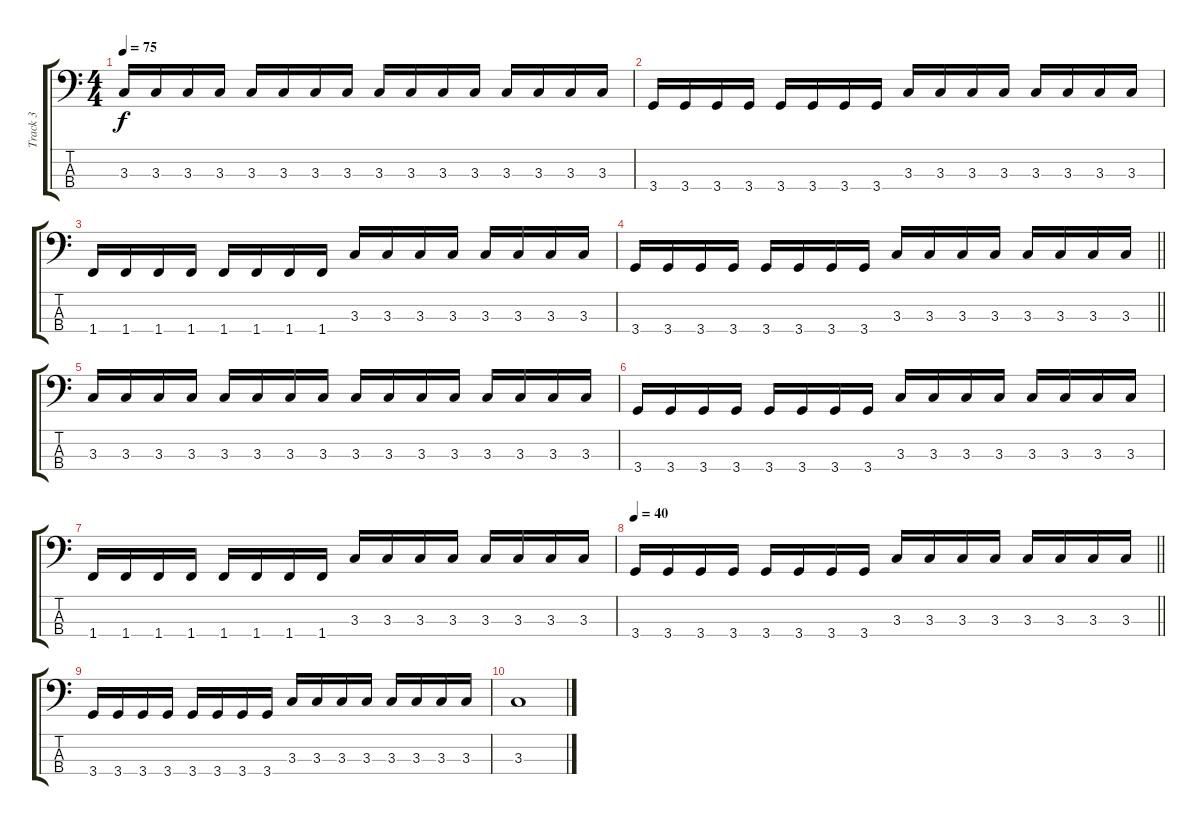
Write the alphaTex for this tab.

\track ("Track 3" "Track 3") {instrument electricbasspick}
\staff {score tabs}
\tuning (G2 D2 A1 E1) {hide}
\ts (4 4)
\tempo 75
\clef f4
\ks c
3.3.16{dy f} 3.3.16 3.3.16 3.3.16 3.3.16 3.3.16 3.3.16 3.3.16 3.3.16 3.3.16 3.3.16 3.3.16 3.3.16 3.3.16 3.3.16 3.3.16 |
3.4.16 3.4.16 3.4.16 3.4.16 3.4.16 3.4.16 3.4.16 3.4.16 3.3.16 3.3.16 3.3.16 3.3.16 3.3.16 3.3.16 3.3.16 3.3.16 |
1.4.16 1.4.16 1.4.16 1.4.16 1.4.16 1.4.16 1.4.16 1.4.16 3.3.16 3.3.16 3.3.16 3.3.16 3.3.16 3.3.16 3.3.16 3.3.16 |
\barLineRight lightlight
3.4.16 3.4.16 3.4.16 3.4.16 3.4.16 3.4.16 3.4.16 3.4.16 3.3.16 3.3.16 3.3.16 3.3.16 3.3.16 3.3.16 3.3.16 3.3.16 |
3.3.16 3.3.16 3.3.16 3.3.16 3.3.16 3.3.16 3.3.16 3.3.16 3.3.16 3.3.16 3.3.16 3.3.16 3.3.16 3.3.16 3.3.16 3.3.16 |
3.4.16 3.4.16 3.4.16 3.4.16 3.4.16 3.4.16 3.4.16 3.4.16 3.3.16 3.3.16 3.3.16 3.3.16 3.3.16 3.3.16 3.3.16 3.3.16 |
1.4.16 1.4.16 1.4.16 1.4.16 1.4.16 1.4.16 1.4.16 1.4.16 3.3.16 3.3.16 3.3.16 3.3.16 3.3.16 3.3.16 3.3.16 3.3.16 |
\tempo 40
\barLineRight lightlight
3.4.16 3.4.16 3.4.16 3.4.16 3.4.16 3.4.16 3.4.16 3.4.16 3.3.16 3.3.16 3.3.16 3.3.16 3.3.16 3.3.16 3.3.16 3.3.16 |
3.4.16 3.4.16 3.4.16 3.4.16 3.4.16 3.4.16 3.4.16 3.4.16 3.3.16 3.3.16 3.3.16 3.3.16 3.3.16 3.3.16 3.3.16 3.3.16 |
3.3.1
